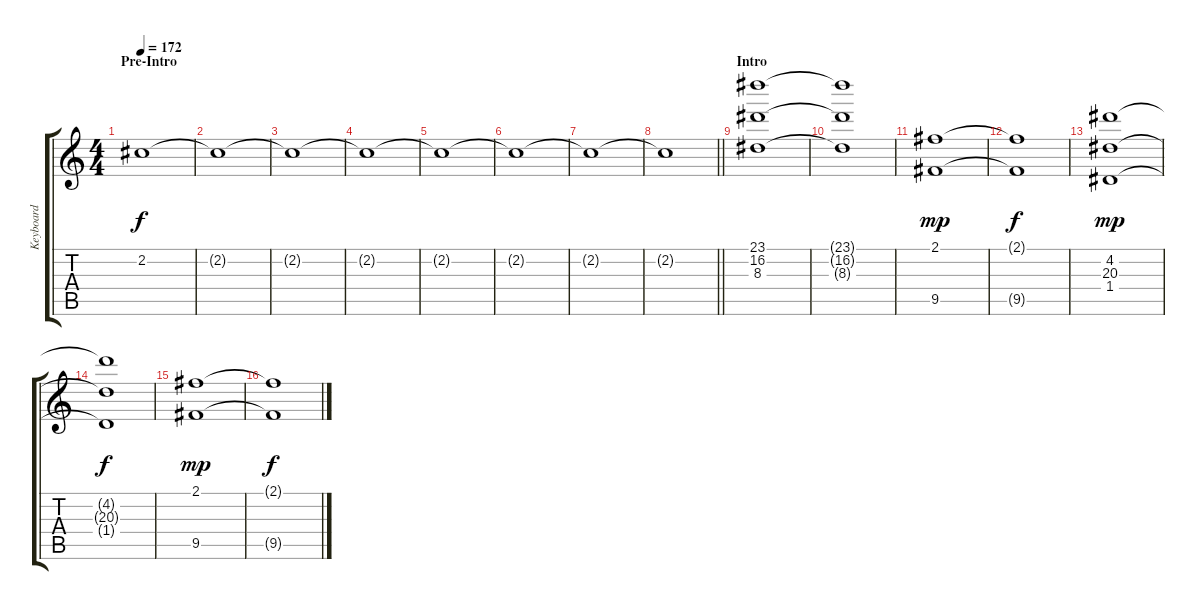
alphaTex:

\track ("Keyboard" "Keyboard") {instrument synthstrings1}
\staff {score tabs}
\tuning (E5 B4 G4 D4 A3 E3) {hide}
\ts (4 4)
\section ("" "Pre-Intro")
\tempo 172
\clef g2
\ks c
2.2.1{dy f instrument synthstrings1} |
2.2{t}.1 |
2.2{t}.1 |
2.2{t}.1 |
2.2{t}.1 |
2.2{t}.1 |
2.2{t}.1 |
\barLineRight lightlight
2.2{t}.1 |
\section ("" "Intro")
(23.1 16.2 8.3).1{volume 9 instrument stringensemble2} |
(23.1{t} 16.2{t} 8.3{t}).1 |
(2.1 9.5).1{dy mp} |
(2.1{t} 9.5{t}).1{dy f} |
(4.2 20.3 1.4).1{dy mp} |
(4.2{t} 20.3{t} 1.4{t}).1{dy f} |
(2.1 9.5).1{dy mp} |
(2.1{t} 9.5{t}).1{dy f}
